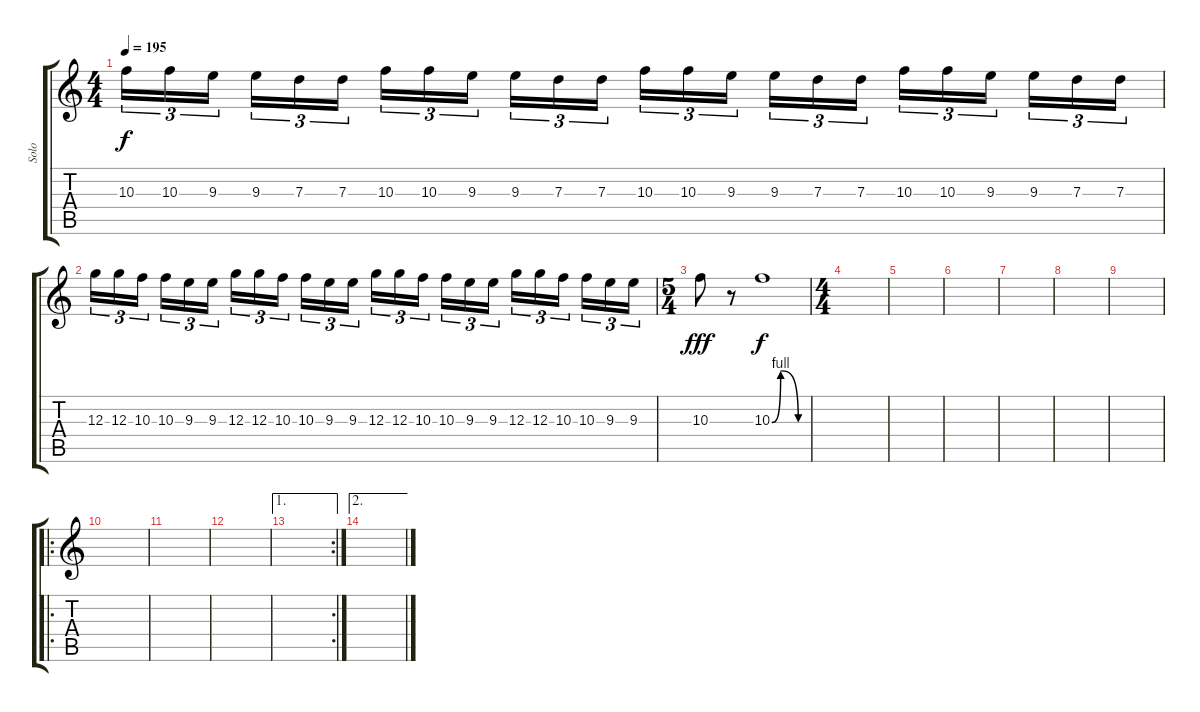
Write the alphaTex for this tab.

\track ("Solo" "Solo") {instrument overdrivenguitar}
\staff {score tabs}
\tuning (E4 B3 G3 D3 A2 E2) {hide}
\ts (4 4)
\tempo 195
\clef g2
\ks c
10.3.16{tu (3 2) dy f} 10.3.16{tu (3 2)} 9.3.16{tu (3 2) beam splitsecondary} 9.3.16{tu (3 2)} 7.3.16{tu (3 2)} 7.3.16{tu (3 2)} 10.3.16{tu (3 2)} 10.3.16{tu (3 2)} 9.3.16{tu (3 2) beam splitsecondary} 9.3.16{tu (3 2)} 7.3.16{tu (3 2)} 7.3.16{tu (3 2)} 10.3.16{tu (3 2)} 10.3.16{tu (3 2)} 9.3.16{tu (3 2) beam splitsecondary} 9.3.16{tu (3 2)} 7.3.16{tu (3 2)} 7.3.16{tu (3 2)} 10.3.16{tu (3 2)} 10.3.16{tu (3 2)} 9.3.16{tu (3 2) beam splitsecondary} 9.3.16{tu (3 2)} 7.3.16{tu (3 2)} 7.3.16{tu (3 2)} |
12.3.16{tu (3 2)} 12.3.16{tu (3 2)} 10.3.16{tu (3 2) beam splitsecondary} 10.3.16{tu (3 2)} 9.3.16{tu (3 2)} 9.3.16{tu (3 2)} 12.3.16{tu (3 2)} 12.3.16{tu (3 2)} 10.3.16{tu (3 2) beam splitsecondary} 10.3.16{tu (3 2)} 9.3.16{tu (3 2)} 9.3.16{tu (3 2)} 12.3.16{tu (3 2)} 12.3.16{tu (3 2)} 10.3.16{tu (3 2) beam splitsecondary} 10.3.16{tu (3 2)} 9.3.16{tu (3 2)} 9.3.16{tu (3 2)} 12.3.16{tu (3 2)} 12.3.16{tu (3 2)} 10.3.16{tu (3 2) beam splitsecondary} 10.3.16{tu (3 2)} 9.3.16{tu (3 2)} 9.3.16{tu (3 2)} |
\ts (5 4)
10.3.8{dy fff} r.8 10.3{be (custom 0 0 15 4 45 0 60 0)}.1{dy f} |
\ts (4 4)
|
|
|
|
|
|
\ro
|
|
|
\ae 1
\rc 2
|
\ae 2
